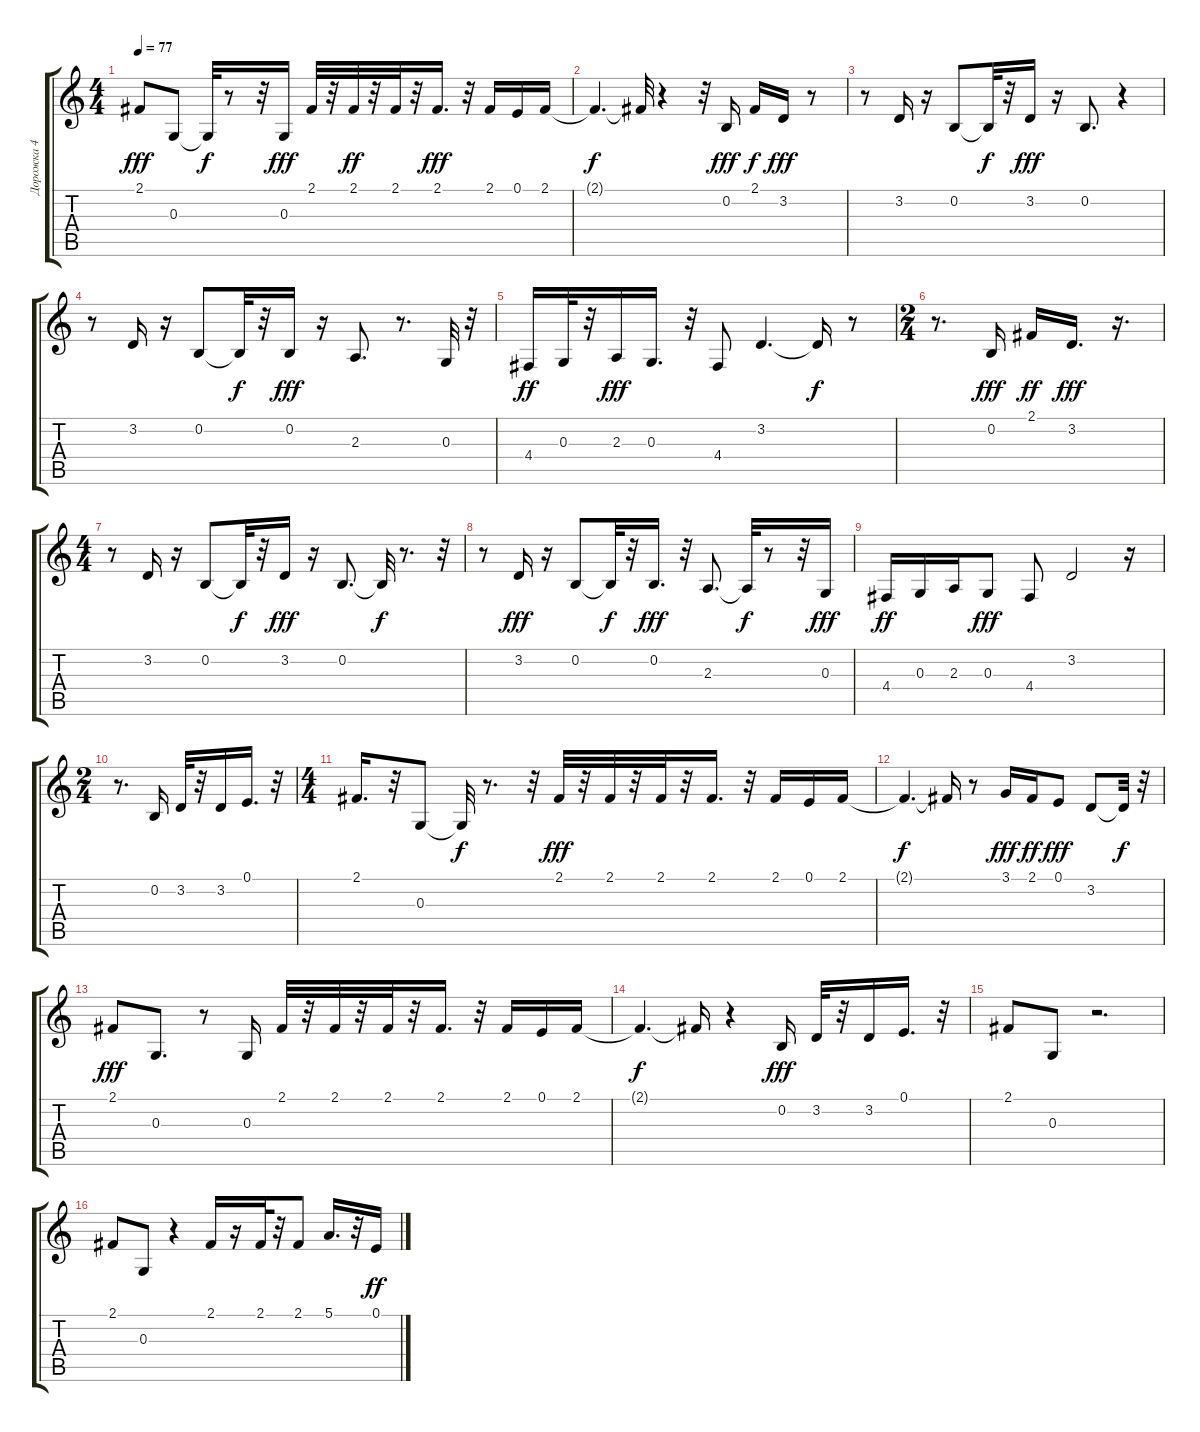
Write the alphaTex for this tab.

\track ("Дорожка 4" "Дорожка 4") {instrument tenorsax}
\staff {score tabs}
\tuning (E4 B3 G3 D3 A2 E2) {hide}
\ts (4 4)
\tempo 77
\clef g2
\ks c
2.1.8{dy fff} 0.3.8 0.3{t}.32{dy f} r.8 r.32 0.3.16{dy fff} 2.1.32 r.32 2.1.32{dy ff} r.32 2.1.32 r.32 2.1.16{d dy fff} r.32 2.1.16 0.1.16 2.1.16 |
2.1{t}.4{d dy f} 2.1{t}.32 r.4 r.32 0.2.16{dy fff} 2.1.16{dy f} 3.2.16{dy fff} r.8 |
r.8 3.2.16 r.16 0.2.8 0.2{t}.32{dy f} r.32 3.2.16{dy fff} r.16 0.2.8{d} r.4 |
r.8 3.2.16 r.16 0.2.8 0.2{t}.32{dy f} r.32 0.2.16{dy fff} r.16 2.3.8{d} r.8{d} 0.3.32 r.32 |
4.4.16{dy ff} 0.3.32 r.32 2.3.16{dy fff} 0.3.16{d} r.32 4.4.8 3.2.4{d} 3.2{t}.16{dy f} r.8 |
\ts (2 4)
r.8{d} 0.2.16{dy fff} 2.1.16{dy ff} 3.2.16{d dy fff} r.16{d} |
\ts (4 4)
r.8 3.2.16 r.16 0.2.8 0.2{t}.32{dy f} r.32 3.2.16{dy fff} r.16 0.2.8{d} 0.2{t}.32{dy f} r.8{d} r.32 |
r.8 3.2.16{dy fff} r.16 0.2.8 0.2{t}.32{dy f} r.32 0.2.16{d dy fff} r.32 2.3.8{d} 2.3{t}.32{dy f} r.8 r.32 0.3.16{dy fff} |
4.4.16{dy ff} 0.3.16 2.3.16 0.3.8{dy fff} 4.4.8 3.2.2 r.16 |
\ts (2 4)
r.8{d} 0.2.16 3.2.32 r.32 3.2.16 0.1.16{d} r.32 |
\ts (4 4)
2.1.16{d} r.32 0.3.8 0.3{t}.32{dy f} r.8{d} r.32 2.1.32{dy fff} r.32 2.1.32 r.32 2.1.32 r.32 2.1.16{d} r.32 2.1.16 0.1.16 2.1.16 |
2.1{t}.4{d dy f} 2.1{t}.16 r.8 3.1.16{dy fff} 2.1.16{dy ff} 0.1.8{dy fff} 3.2.8 3.2{t}.32{dy f} r.32 |
2.1.8{dy fff} 0.3.8{d} r.8 0.3.16 2.1.32 r.32 2.1.32 r.32 2.1.32 r.32 2.1.16{d} r.32 2.1.16 0.1.16 2.1.16 |
2.1{t}.4{d dy f} 2.1{t}.16 r.4 0.2.16{dy fff} 3.2.32 r.32 3.2.16 0.1.16{d} r.32 |
2.1.8 0.3.8 r.2{d} |
2.1.8 0.3.8 r.4 2.1.16 r.16 2.1.32 r.32 2.1.8 5.1.16{d} r.32 0.1.16{dy ff}
